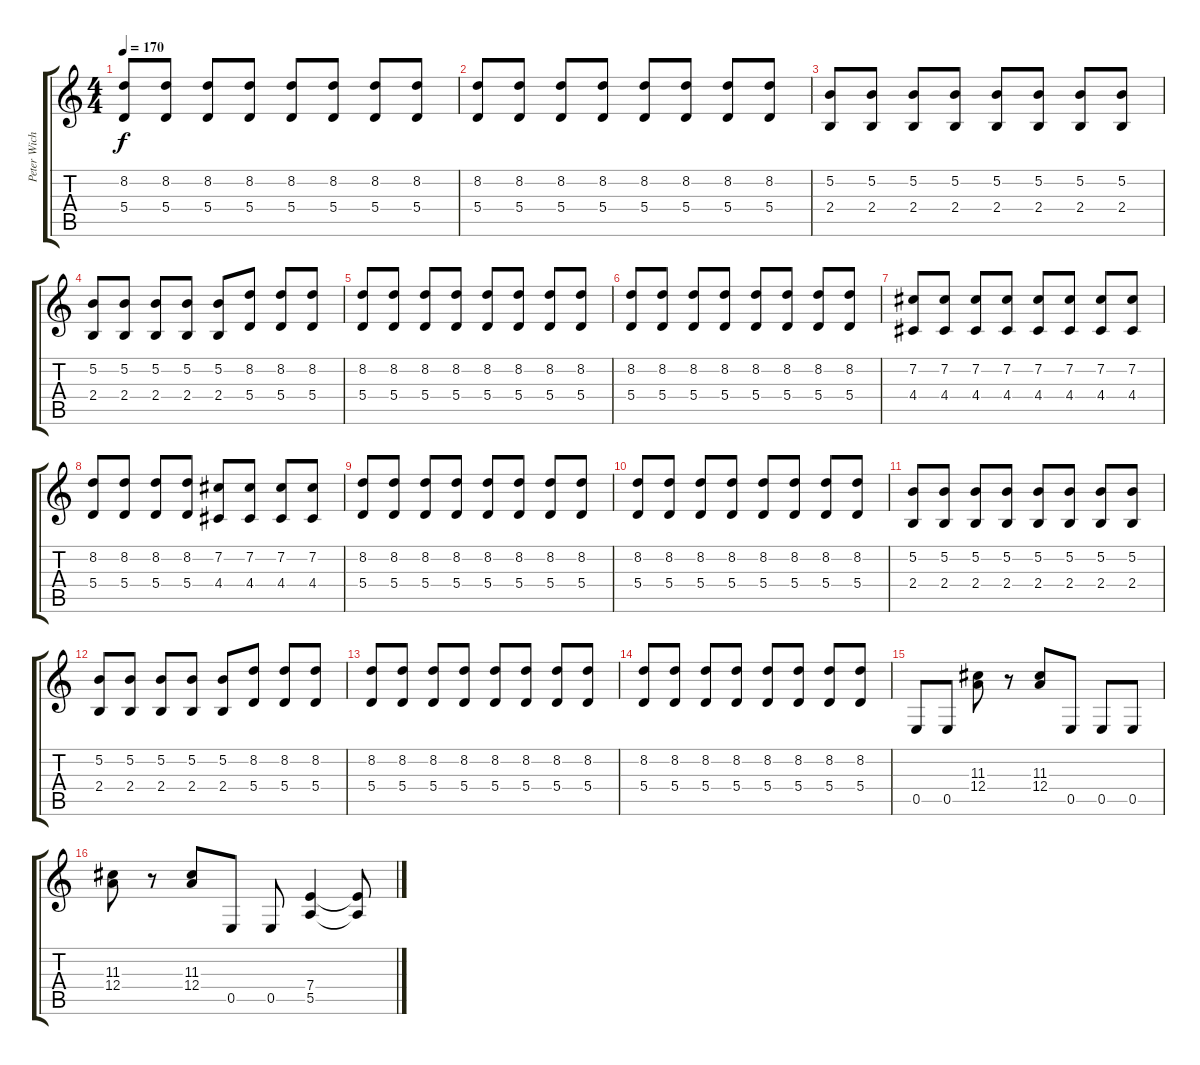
\track ("Peter Wichers -Rhythm Guitar-" "Peter Wich") {instrument distortionguitar}
\staff {score tabs}
\tuning (B3 Gb3 D3 A2 E2 B1) {hide}
\ts (4 4)
\tempo 170
\clef g2
\ks c
(8.2 5.4).8{dy f} (8.2 5.4).8 (8.2 5.4).8 (8.2 5.4).8 (8.2 5.4).8 (8.2 5.4).8 (8.2 5.4).8 (8.2 5.4).8 |
(8.2 5.4).8 (8.2 5.4).8 (8.2 5.4).8 (8.2 5.4).8 (8.2 5.4).8 (8.2 5.4).8 (8.2 5.4).8 (8.2 5.4).8 |
(5.2 2.4).8 (5.2 2.4).8 (5.2 2.4).8 (5.2 2.4).8 (5.2 2.4).8 (5.2 2.4).8 (5.2 2.4).8 (5.2 2.4).8 |
(5.2 2.4).8 (5.2 2.4).8 (5.2 2.4).8 (5.2 2.4).8 (5.2 2.4).8 (8.2 5.4).8 (8.2 5.4).8 (8.2 5.4).8 |
(8.2 5.4).8 (8.2 5.4).8 (8.2 5.4).8 (8.2 5.4).8 (8.2 5.4).8 (8.2 5.4).8 (8.2 5.4).8 (8.2 5.4).8 |
(8.2 5.4).8 (8.2 5.4).8 (8.2 5.4).8 (8.2 5.4).8 (8.2 5.4).8 (8.2 5.4).8 (8.2 5.4).8 (8.2 5.4).8 |
(7.2 4.4).8 (7.2 4.4).8 (7.2 4.4).8 (7.2 4.4).8 (7.2 4.4).8 (7.2 4.4).8 (7.2 4.4).8 (7.2 4.4).8 |
(8.2 5.4).8 (8.2 5.4).8 (8.2 5.4).8 (8.2 5.4).8 (7.2 4.4).8 (7.2 4.4).8 (7.2 4.4).8 (7.2 4.4).8 |
(8.2 5.4).8 (8.2 5.4).8 (8.2 5.4).8 (8.2 5.4).8 (8.2 5.4).8 (8.2 5.4).8 (8.2 5.4).8 (8.2 5.4).8 |
(8.2 5.4).8 (8.2 5.4).8 (8.2 5.4).8 (8.2 5.4).8 (8.2 5.4).8 (8.2 5.4).8 (8.2 5.4).8 (8.2 5.4).8 |
(5.2 2.4).8 (5.2 2.4).8 (5.2 2.4).8 (5.2 2.4).8 (5.2 2.4).8 (5.2 2.4).8 (5.2 2.4).8 (5.2 2.4).8 |
(5.2 2.4).8 (5.2 2.4).8 (5.2 2.4).8 (5.2 2.4).8 (5.2 2.4).8 (8.2 5.4).8 (8.2 5.4).8 (8.2 5.4).8 |
(8.2 5.4).8 (8.2 5.4).8 (8.2 5.4).8 (8.2 5.4).8 (8.2 5.4).8 (8.2 5.4).8 (8.2 5.4).8 (8.2 5.4).8 |
(8.2 5.4).8 (8.2 5.4).8 (8.2 5.4).8 (8.2 5.4).8 (8.2 5.4).8 (8.2 5.4).8 (8.2 5.4).8 (8.2 5.4).8 |
0.5.8 0.5.8 (11.3 12.4).8 r.8 (11.3 12.4).8 0.5.8 0.5.8 0.5.8 |
(11.3 12.4).8 r.8 (11.3 12.4).8 0.5.8 0.5.8 (7.4 5.5).4 (7.4{t} 5.5{t}).8
